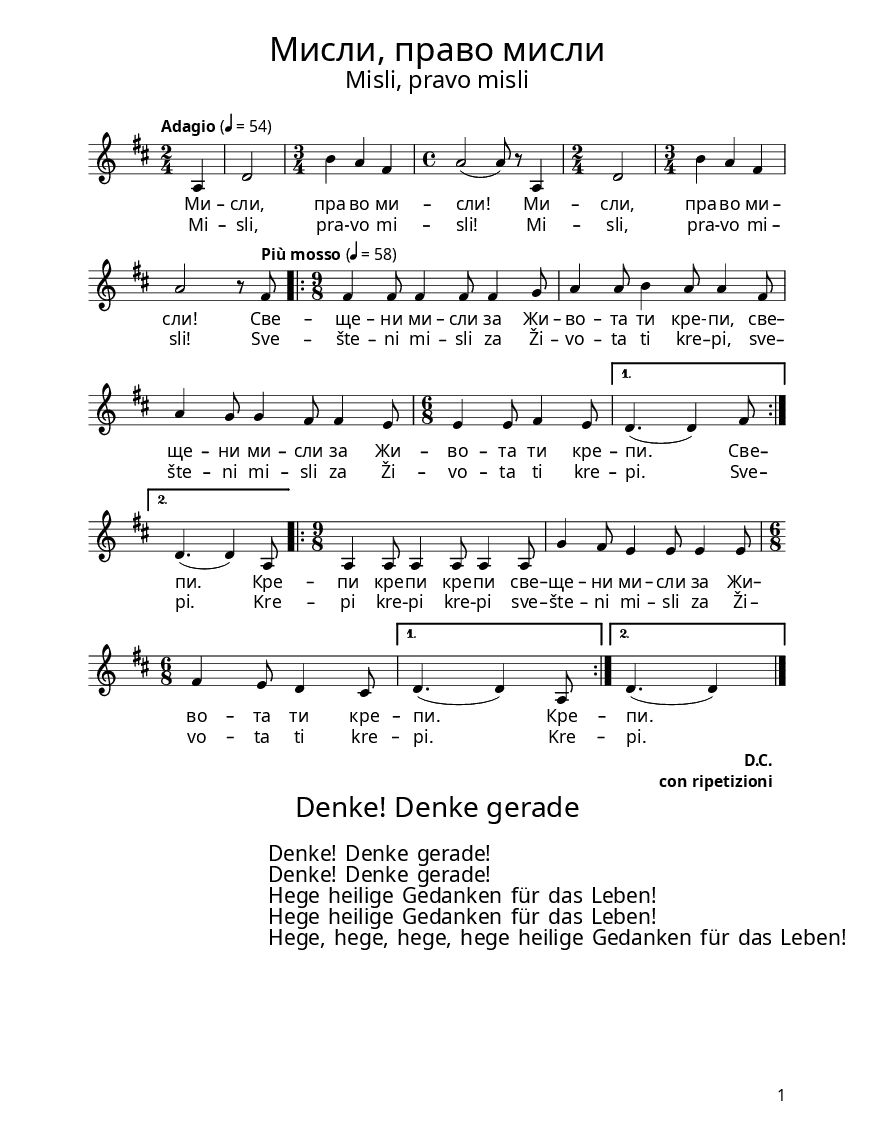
\version "2.24.1"

% include paper part and global functions
\include "include/globals.ily"

\bookpart {
  \label #'ref093
  \tocItem \markup "Мисли, право мисли – Misli, pravo misli"
  \include "include/bookpart-paper.ily"
  \score {
    \include "include/score-layout.ily"

  
  \new Voice \absolute  {
    \clef treble
    \key d \major
    \time 2/4 
      \tempoFunc "Adagio" 4 "54"

      \partial 4
      \autoBeamOff

      a4 | d'2 | \time 3/4 b'4 a' fis' | \time 4/4 a'2 ( a'8 ) r8 a4 | \time 2/4 d'2 | \time 3/4 b'4 a'4 fis'4 \break

      a'2 r8

      \tempoFunc "Più mosso" 4 "58"
      fis'8 | \repeat volta 2 {
        \time 9/8 fis'4 fis'8 fis'4 fis'8 fis'4 g'8 | a'4 a'8 b'4 a'8 a'4 fis'8 | \break

        a'4 g'8 g'4 fis'8 fis'4 e'8 | \time 6/8 e'4 e'8 fis'4 e'8 |
      } \alternative {
        {d'4. (d'4 ) fis'8 \break}
        {d'4. (d'4) a8 }
      } \repeat volta 2 {
        \time 9/8 a4 a8 a4 a8 a4 a8 | g'4 fis'8 e'4 e'8 e'4 e'8 | \break

        \time 6/8  fis'4 e'8 d'4 cis'8 |
      } \alternative { { d'4. ( d'4 ) a8 } { d'4. ( d'4 ) } } \bar "|."

    }

    \addlyrics {
      Ми -- сли, пра -- во ми -- сли! Ми -- сли, пра -- во ми -- сли!

      Све -- ще -- ни ми -- сли за Жи -- во -- та ти "кре-" -- пи, све -- ще -- ни ми -- сли за Жи -- во -- та ти кре -- пи. Све -- пи. Кре -- пи кре -- пи

      кре -- пи све -- ще -- ни ми -- сли за Жи -- во -- та ти кре -- пи.  Кре -- пи.
    }

   \addlyrics {
      Mi -- sli, pra -- vo mi -- sli! Mi -- sli, pra -- vo mi -- sli!

      Sve -- šte -- ni mi -- sli za Ži -- vo -- ta ti kre -- pi, sve -- šte -- ni mi -- sli za Ži -- vo -- ta ti kre -- pi. Sve -- pi. Kre -- pi kre -- pi

      kre -- pi sve -- šte -- ni mi -- sli za Ži -- vo -- ta ti kre -- pi.  Kre -- pi.
    }


    \header {
      title = \titleFunc "Мисли, право мисли" "Misli, pravo misli"
    }

    \midi{}

  } % score
 
  \markup \dc-two "D.C.""con ripetizioni"
  

  % include foreign translation(s) of the song
  \version "2.24.2"

\markup \fill-line { \fontsize #deTitleFontSize "Denke! Denke gerade" }
\markup \null
\markup \null
\markup \fontsize #deCoupletFontSize {
  \hspace #16
  \override #`(baseline-skip . ,deCoupletBaselineSkip)

  \column {
    \line { " " Denke! Denke gerade! }
    \line { " " Denke! Denke gerade! }
    \line { " " Hege heilige Gedanken für das Leben!}
    \line { " " Hege heilige Gedanken für das Leben!}
    \line { " " Hege, hege, hege, hege heilige Gedanken für das Leben!}


  }


}


} % bookpart
